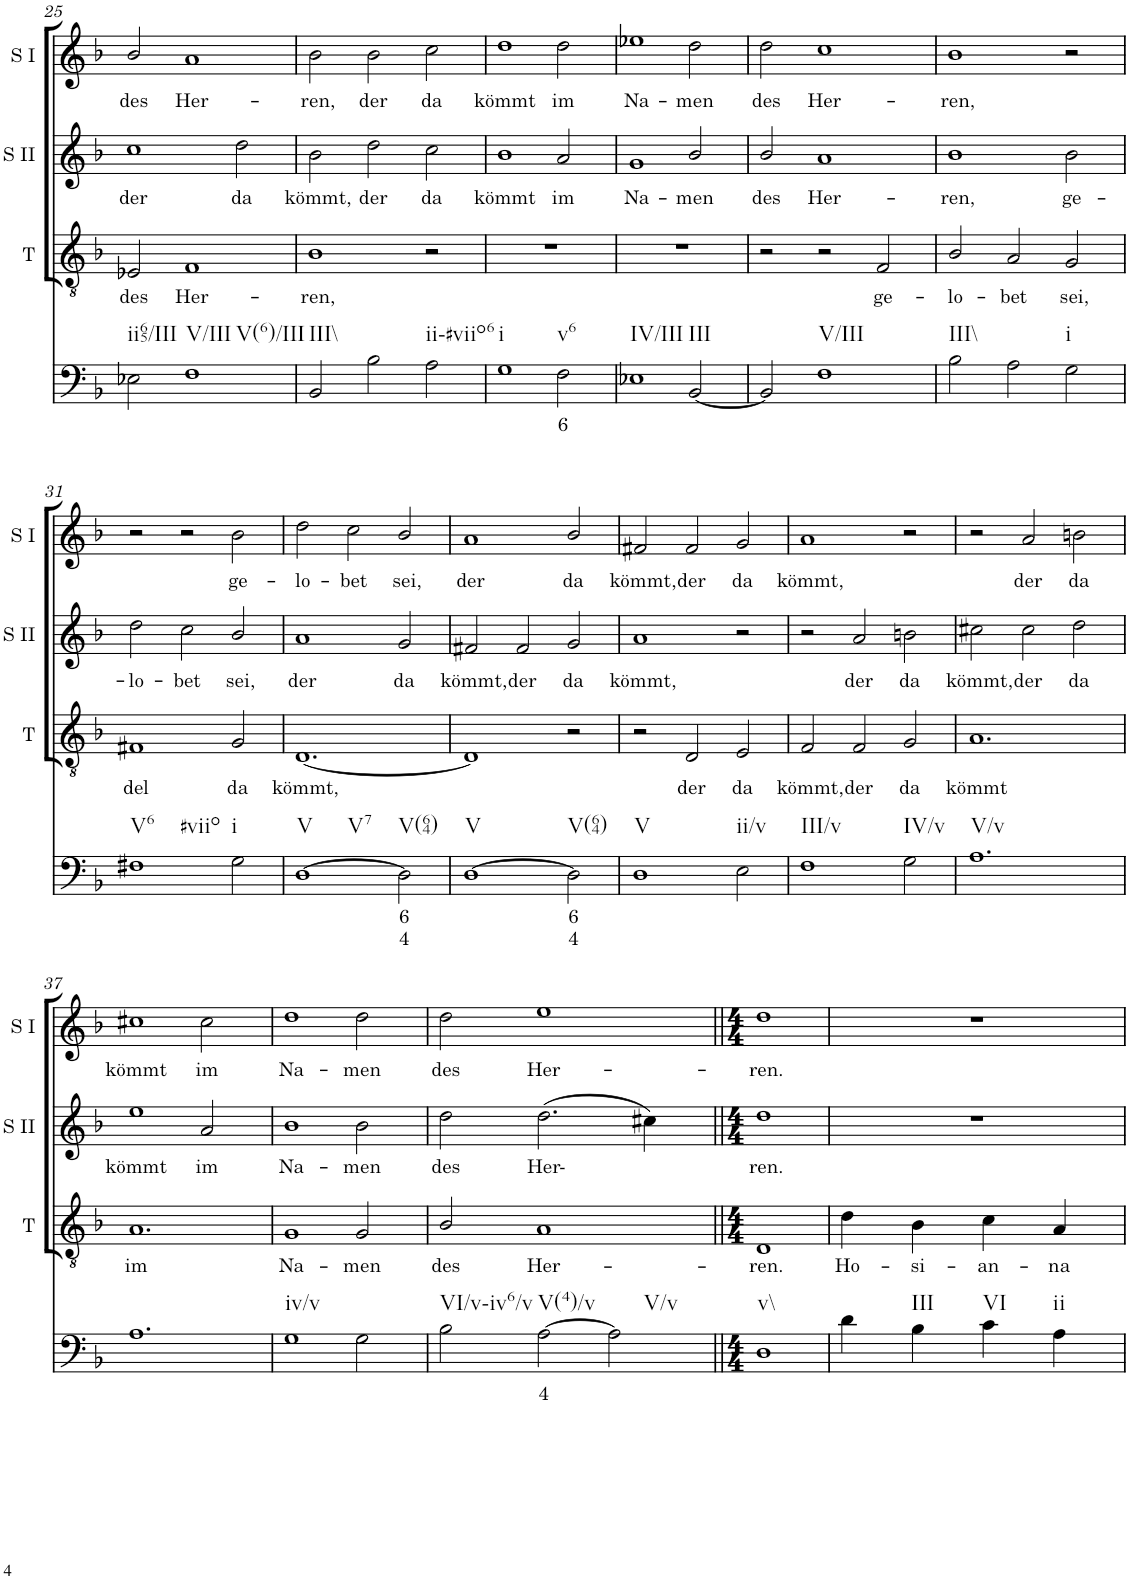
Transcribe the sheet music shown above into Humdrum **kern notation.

**kern	**text	**text	**kern	**text	**kern	**text	**kern	**text
*part4	*part4	*part4	*part3	*part3	*part2	*part2	*part1	*part1
*staff4	*staff4	*staff4	*staff3	*staff3	*staff2	*staff2	*staff1	*staff1
*I"Continuo	*	*	*I"Tenor	*	*I"Soprano II	*	*I"Soprano I	*
*	*	*	*I'T	*	*I'S II	*	*I'S I	*
!!LO:PB:g=z
*clefF4	*	*	*clefGv2	*	*clefG2	*	*clefG2	*
*k[b-]	*	*	*k[b-]	*	*k[b-]	*	*k[b-]	*
*M3/2	*	*	*M3/2	*	*M3/2	*	*M3/2	*
=25	=25	=25	=25	=25	=25	=25	=25	=25
!LO:TX:b:t=ii65/III	!	!	!	!	!	!	!	!
!	!	!	!	!LO:LY:b	!	!LO:LY:b	!	!LO:LY:b
2E-X\	.	.	2E-X/	des	1cc	der	2b-/	des
!LO:TX:b:t=V/III	!	!	!	!	!	!	!	!
!LO:TX:b:t=V(6)/III	!	!	!	!	!	!	!	!
!	!	!	!	!LO:LY:b	!	!	!	!LO:LY:b
1F	.	.	1F	Her-	.	.	1a	Her-
!	!	!	!	!	!	!LO:LY:b	!	!
.	.	.	.	.	2dd\	da	.	.
=26	=26	=26	=26	=26	=26	=26	=26	=26
!LO:TX:b:t=III\\	!	!	!	!	!	!	!	!
!	!	!	!	!LO:LY:b	!	!LO:LY:b	!	!LO:LY:b
2BB-/	.	.	1B-	ren,	2b-\	kömmt,	2b-\	ren,
!	!	!	!	!	!	!LO:LY:b	!	!LO:LY:b
2B-\	.	.	.	.	2dd\	der	2b-\	der
!LO:TX:b:t=ii-#viio6	!	!	!	!	!	!	!	!
!	!	!	!	!	!	!LO:LY:b	!	!LO:LY:b
2A\	.	.	2r	.	2cc\	da	2cc\	da
=27	=27	=27	=27	=27	=27	=27	=27	=27
!LO:TX:b:t=i	!	!	!	!	!	!	!	!
!	!	!	!	!	!	!LO:LY:b	!	!LO:LY:b
1G	.	.	1.r	.	1b-	kömmt	1dd	kömmt
!LO:TX:b:t=v6	!	!	!	!	!	!	!	!
!	!LO:LY:b	!	!	!	!	!LO:LY:b	!	!LO:LY:b
2F\	6	.	.	.	2a/	im	2dd\	im
=28	=28	=28	=28	=28	=28	=28	=28	=28
!LO:TX:b:t=IV/III	!	!	!	!	!	!	!	!
!	!	!	!	!	!	!LO:LY:b	!	!LO:LY:b
1E-X	.	.	1.r	.	1g	Na-	1ee-X	Na-
!LO:TX:b:t=III	!	!	!	!	!	!	!	!
!	!	!	!	!	!	!LO:LY:b	!	!LO:LY:b
[2BB-/	.	.	.	.	2b-/	men	2dd\	men
=29	=29	=29	=29	=29	=29	=29	=29	=29
!	!	!	!	!	!	!LO:LY:b	!	!LO:LY:b
2BB-/]	.	.	2r	.	2b-/	des	2dd\	des
!LO:TX:b:t=V/III	!	!	!	!	!	!	!	!
!	!	!	!	!	!	!LO:LY:b	!	!LO:LY:b
1F	.	.	2r	.	1a	Her-	1cc	Her-
!	!	!	!	!LO:LY:b	!	!	!	!
.	.	.	2F/	ge-	.	.	.	.
=30	=30	=30	=30	=30	=30	=30	=30	=30
!LO:TX:b:t=III\\	!	!	!	!	!	!	!	!
!	!	!	!	!LO:LY:b	!	!LO:LY:b	!	!LO:LY:b
2B-\	.	.	2B-/	lo-	1b-	ren,	1b-	ren,
!	!	!	!	!LO:LY:b	!	!	!	!
2A\	.	.	2A/	bet	.	.	.	.
!LO:TX:b:t=i	!	!	!	!	!	!	!	!
!	!	!	!	!LO:LY:b	!	!LO:LY:b	!	!
2G\	.	.	2G/	sei,	2b-\	ge-	2r	.
!!LO:LB:g=z
=31	=31	=31	=31	=31	=31	=31	=31	=31
!LO:TX:b:t=V6	!	!	!	!	!	!	!	!
!LO:TX:b:t=#viio	!	!	!	!	!	!	!	!
!	!	!	!	!LO:LY:b	!	!LO:LY:b	!	!
1F#X	.	.	1F#X	del	2dd\	lo-	2r	.
!	!	!	!	!	!	!LO:LY:b	!	!
.	.	.	.	.	2cc\	bet	2r	.
!LO:TX:b:t=i	!	!	!	!	!	!	!	!
!	!	!	!	!LO:LY:b	!	!LO:LY:b	!	!LO:LY:b
2G\	.	.	2G/	da	2b-/	sei,	2b-\	ge-
=32	=32	=32	=32	=32	=32	=32	=32	=32
!LO:TX:b:t=V	!	!	!	!	!	!	!	!
!LO:TX:b:t=V7	!	!	!	!	!	!	!	!
!	!	!	!	!LO:LY:b	!	!LO:LY:b	!	!LO:LY:b
[1D	.	.	[1.D	kömmt,	1a	der	2dd\	lo-
!	!	!	!	!	!	!	!	!LO:LY:b
.	.	.	.	.	.	.	2cc\	bet
!LO:TX:b:t=V(64)	!	!	!	!	!	!	!	!
!	!LO:LY:b	!LO:LY:b	!	!	!	!LO:LY:b	!	!LO:LY:b
2D\]	6	4	.	.	2g/	da	2b-/	sei,
=33	=33	=33	=33	=33	=33	=33	=33	=33
!LO:TX:b:t=V	!	!	!	!	!	!	!	!
!	!	!	!	!	!	!LO:LY:b	!	!LO:LY:b
[1D	.	.	1D]	.	2f#X/	kömmt,	1a	der
!	!	!	!	!	!	!LO:LY:b	!	!
.	.	.	.	.	2f#/	der	.	.
!LO:TX:b:t=V(64)	!	!	!	!	!	!	!	!
!	!LO:LY:b	!LO:LY:b	!	!	!	!LO:LY:b	!	!LO:LY:b
2D\]	6	4	2r	.	2g/	da	2b-/	da
=34	=34	=34	=34	=34	=34	=34	=34	=34
!LO:TX:b:t=V	!	!	!	!	!	!	!	!
!	!	!	!	!	!	!LO:LY:b	!	!LO:LY:b
1D	.	.	2r	.	1a	kömmt,	2f#X/	kömmt,
!	!	!	!	!LO:LY:b	!	!	!	!LO:LY:b
.	.	.	2D/	der	.	.	2f#/	der
!LO:TX:b:t=ii/v	!	!	!	!	!	!	!	!
!	!	!	!	!LO:LY:b	!	!	!	!LO:LY:b
2E\	.	.	2E/	da	2r	.	2g/	da
=35	=35	=35	=35	=35	=35	=35	=35	=35
!LO:TX:b:t=III/v	!	!	!	!	!	!	!	!
!	!	!	!	!LO:LY:b	!	!	!	!LO:LY:b
1F	.	.	2F/	kömmt,	2r	.	1a	kömmt,
!	!	!	!	!LO:LY:b	!	!LO:LY:b	!	!
.	.	.	2F/	der	2a/	der	.	.
!LO:TX:b:t=IV/v	!	!	!	!	!	!	!	!
!	!	!	!	!LO:LY:b	!	!LO:LY:b	!	!
2G\	.	.	2G/	da	2bn\	da	2r	.
=36	=36	=36	=36	=36	=36	=36	=36	=36
!LO:TX:b:t=V/v	!	!	!	!	!	!	!	!
!	!	!	!	!LO:LY:b	!	!LO:LY:b	!	!
1.A	.	.	1.A	kömmt	2cc#X\	kömmt,	2r	.
!	!	!	!	!	!	!LO:LY:b	!	!LO:LY:b
.	.	.	.	.	2cc#\	der	2a/	der
!	!	!	!	!	!	!LO:LY:b	!	!LO:LY:b
.	.	.	.	.	2dd\	da	2bn\	da
!!LO:LB:g=z
=37	=37	=37	=37	=37	=37	=37	=37	=37
!	!	!	!	!LO:LY:b	!	!LO:LY:b	!	!LO:LY:b
1.A	.	.	1.A	im	1ee	kömmt	1cc#X	kömmt
!	!	!	!	!	!	!LO:LY:b	!	!LO:LY:b
.	.	.	.	.	2a/	im	2cc#\	im
=38	=38	=38	=38	=38	=38	=38	=38	=38
!LO:TX:b:t=iv/v	!	!	!	!	!	!	!	!
!	!	!	!	!LO:LY:b	!	!LO:LY:b	!	!LO:LY:b
1G	.	.	1G	Na-	1b-	Na-	1dd	Na-
!	!	!	!	!LO:LY:b	!	!LO:LY:b	!	!LO:LY:b
2G\	.	.	2G/	men	2b-\	men	2dd\	men
=39	=39	=39	=39	=39	=39	=39	=39	=39
!LO:TX:b:t=VI/v-iv6/v	!	!	!	!	!	!	!	!
!	!	!	!	!LO:LY:b	!	!LO:LY:b	!	!LO:LY:b
2B-\	.	.	2B-/	des	2dd\	des	2dd\	des
!LO:TX:b:t=V(4)/v	!	!	!	!	!	!	!	!
!	!LO:LY:b	!	!	!LO:LY:b	!	!LO:LY:b	!	!LO:LY:b
[2A\	4	.	1A	Her-	(2.dd\	Her-	1ee	Her-
!LO:TX:b:t=V/v	!	!	!	!	!	!	!	!
2A\]	.	.	.	.	.	.	.	.
.	.	.	.	.	4cc#X\)	.	.	.
=40||	=40||	=40||	=40||	=40||	=40||	=40||	=40||	=40||
*M4/4	*	*	*M4/4	*	*M4/4	*	*M4/4	*
!LO:TX:b:t=v\\	!	!	!	!	!	!	!	!
!	!	!	!	!LO:LY:b	!	!LO:LY:b	!	!LO:LY:b
1D	.	.	1D	ren.	1dd	ren.	1dd	ren.
=41	=41	=41	=41	=41	=41	=41	=41	=41
!	!	!	!	!LO:LY:b	!	!	!	!
4d\	.	.	4d\	Ho-	1r	.	1r	.
!LO:TX:b:t=III	!	!	!	!	!	!	!	!
!	!	!	!	!LO:LY:b	!	!	!	!
4B-\	.	.	4B-\	si-	.	.	.	.
!LO:TX:b:t=VI	!	!	!	!	!	!	!	!
!	!	!	!	!LO:LY:b	!	!	!	!
4c\	.	.	4c\	an-	.	.	.	.
!LO:TX:b:t=ii	!	!	!	!	!	!	!	!
!	!	!	!	!LO:LY:b	!	!	!	!
4A\	.	.	4A/	na	.	.	.	.
=	=	=	=	=	=	=	=	=
*-	*-	*-	*-	*-	*-	*-	*-	*-
